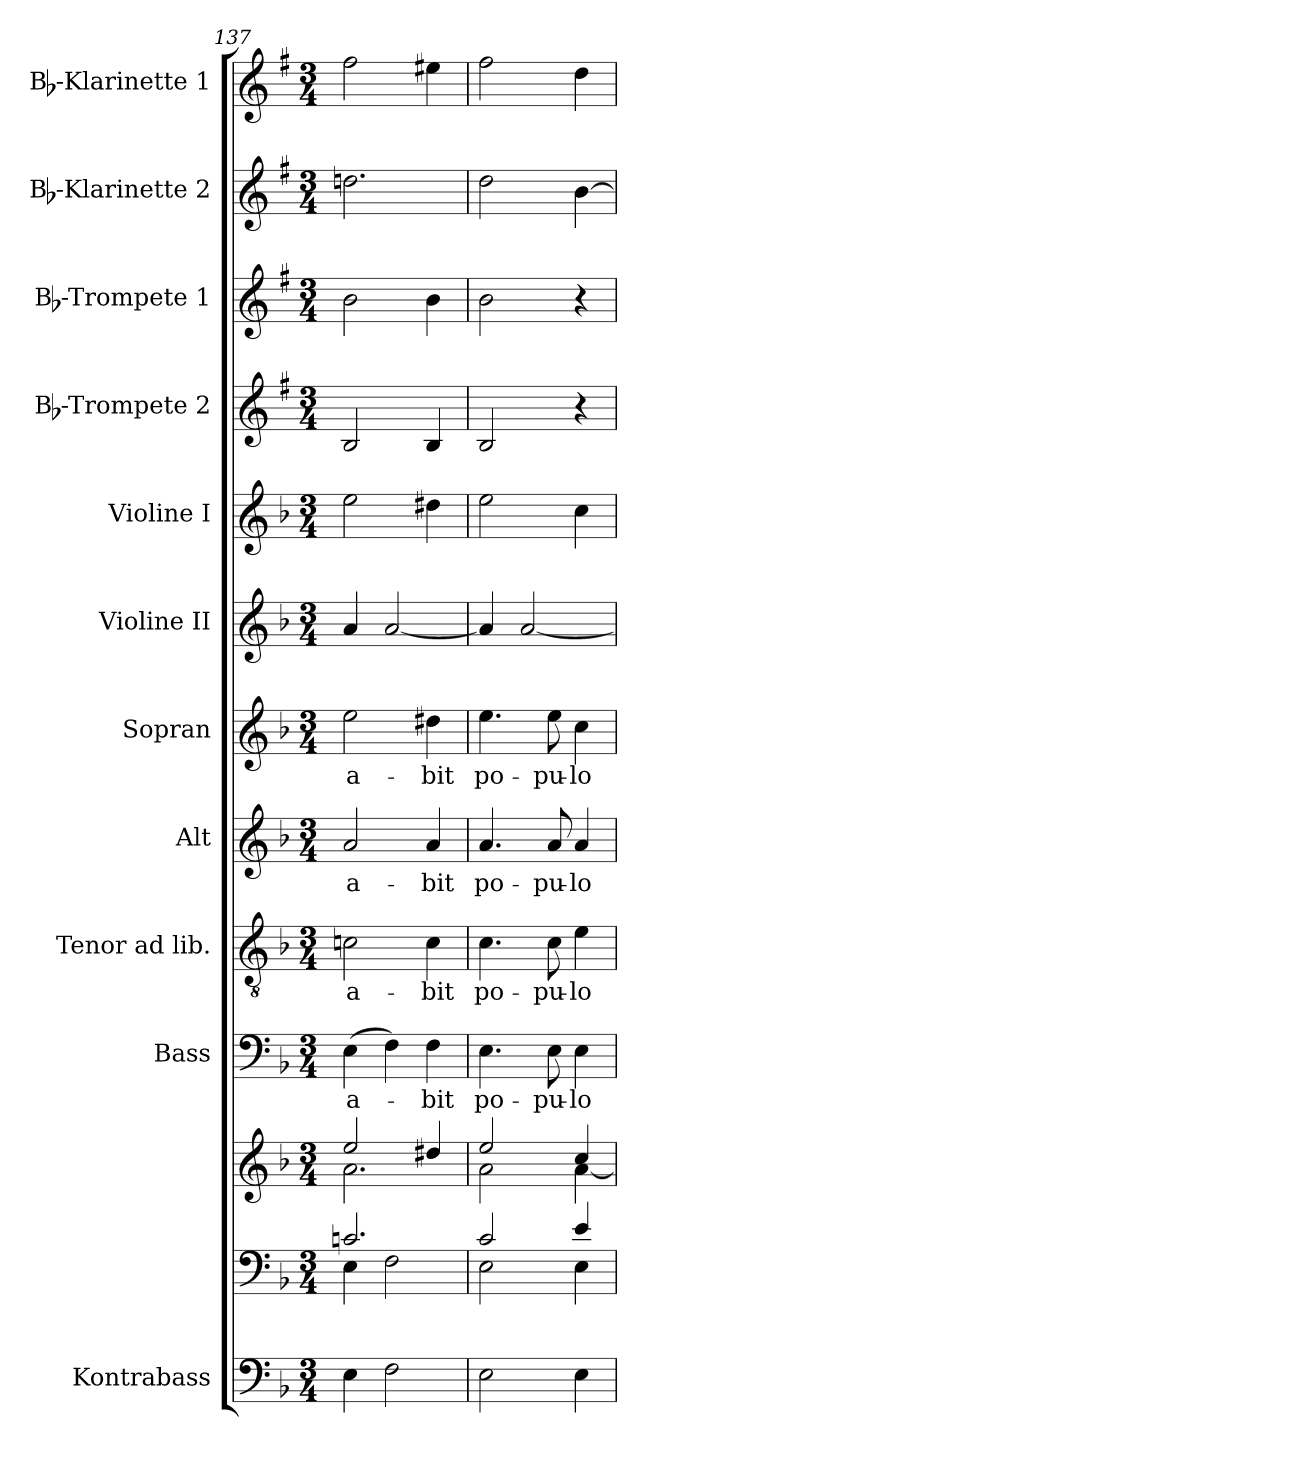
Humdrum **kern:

**kern	**kern	**kern	**kern	**text	**kern	**text	**kern	**text	**kern	**text	**kern	**kern	**kern	**kern	**kern	**kern
*part12	*part11	*part11	*part10	*part10	*part9	*part9	*part8	*part8	*part7	*part7	*part6	*part5	*part4	*part3	*part2	*part1
*staff13	*staff12	*staff11	*staff10	*staff10	*staff9	*staff9	*staff8	*staff8	*staff7	*staff7	*staff6	*staff5	*staff4	*staff3	*staff2	*staff1
*I"Kontrabass	*	*	*I"Bass	*	*I"Tenor ad lib.	*	*I"Alt	*	*I"Sopran	*	*I"Violine II	*I"Violine I	*I"Bb-Trompete 2	*I"Bb-Trompete 1	*I"Bb-Klarinette 2	*I"Bb-Klarinette 1
*I'Kb.	*	*	*I'B.	*	*I'T.	*	*I'A.	*	*I'S.	*	*I'Vl. II	*I'Vl. I	*I'Bb Trp. 2	*I'Bb Trp. 1	*I'Bb Kl. 2	*I'Bb Kl. 1
*clefF4	*clefF4	*clefG2	*clefF4	*	*clefGv2	*	*clefG2	*	*clefG2	*	*clefG2	*clefG2	*clefG2	*clefG2	*clefG2	*clefG2
*ITrd7c12	*	*	*	*	*	*	*	*	*	*	*	*	*ITrd1c2	*ITrd1c2	*ITrd1c2	*ITrd1c2
*k[b-]	*k[b-]	*k[b-]	*k[b-]	*	*k[b-]	*	*k[b-]	*	*k[b-]	*	*k[b-]	*k[b-]	*k[b-]	*k[b-]	*k[b-]	*k[b-]
*F:	*F:	*F:	*F:	*	*F:	*	*F:	*	*F:	*	*F:	*F:	*F:	*F:	*F:	*F:
*M3/4	*M3/4	*M3/4	*M3/4	*	*M3/4	*	*M3/4	*	*M3/4	*	*M3/4	*M3/4	*M3/4	*M3/4	*M3/4	*M3/4
=137	=137	=137	=137	=137	=137	=137	=137	=137	=137	=137	=137	=137	=137	=137	=137	=137
*	*^	*^	*	*	*	*	*	*	*	*	*	*	*	*	*	*
!	!	!	!	!	!	!LO:LY:b	!	!LO:LY:b	!	!LO:LY:b	!	!LO:LY:b	!	!	!	!	!	!
4EE\	2.cn/	4E\	2ee/	2.a\	(>4E\	-a-	2cn\	-a-	2a/	-a-	2ee\	-a-	4a/	2ee\	2A/	2a\	2.ccn\	2ee\
2FF\	.	2F\	.	.	4F\)	.	.	.	.	.	.	.	[2a/	.	.	.	.	.
!	!	!	!	!	!	!LO:LY:b	!	!LO:LY:b	!	!LO:LY:b	!	!LO:LY:b	!	!	!	!	!	!
.	.	.	4dd#X/	.	4F\	-bit	4c\	-bit	4a/	-bit	4dd#X\	-bit	.	4dd#X\	4A/	4a\	.	4dd#X\
=138	=138	=138	=138	=138	=138	=138	=138	=138	=138	=138	=138	=138	=138	=138	=138	=138	=138	=138
!	!	!	!	!	!	!LO:LY:b	!	!LO:LY:b	!	!LO:LY:b	!	!LO:LY:b	!	!	!	!	!	!
2EE\	2c/	2E\	2ee/	2a\	4.E\	po-	4.c\	po-	4.a/	po-	4.ee\	po-	4a/]	2ee\	2A/	2a\	2cc\	2ee\
.	.	.	.	.	.	.	.	.	.	.	.	.	[2a/	.	.	.	.	.
!	!	!	!	!	!	!LO:LY:b	!	!LO:LY:b	!	!LO:LY:b	!	!LO:LY:b	!	!	!	!	!	!
.	.	.	.	.	8E\	-pu-	8c\	-pu-	8a/	-pu-	8ee\	-pu-	.	.	.	.	.	.
!	!	!	!	!	!	!LO:LY:b	!	!LO:LY:b	!	!LO:LY:b	!	!LO:LY:b	!	!	!	!	!	!
4EE\	4e/	4E\	4cc/	[<4a\	4E\	-lo	4e\	-lo	4a/	-lo	4cc\	-lo	.	4cc\	4r	4r	[4a\	4cc\
*	*v	*v	*	*	*	*	*	*	*	*	*	*	*	*	*	*	*	*
*	*	*v	*v	*	*	*	*	*	*	*	*	*	*	*	*	*	*
=	=	=	=	=	=	=	=	=	=	=	=	=	=	=	=	=
*-	*-	*-	*-	*-	*-	*-	*-	*-	*-	*-	*-	*-	*-	*-	*-	*-
